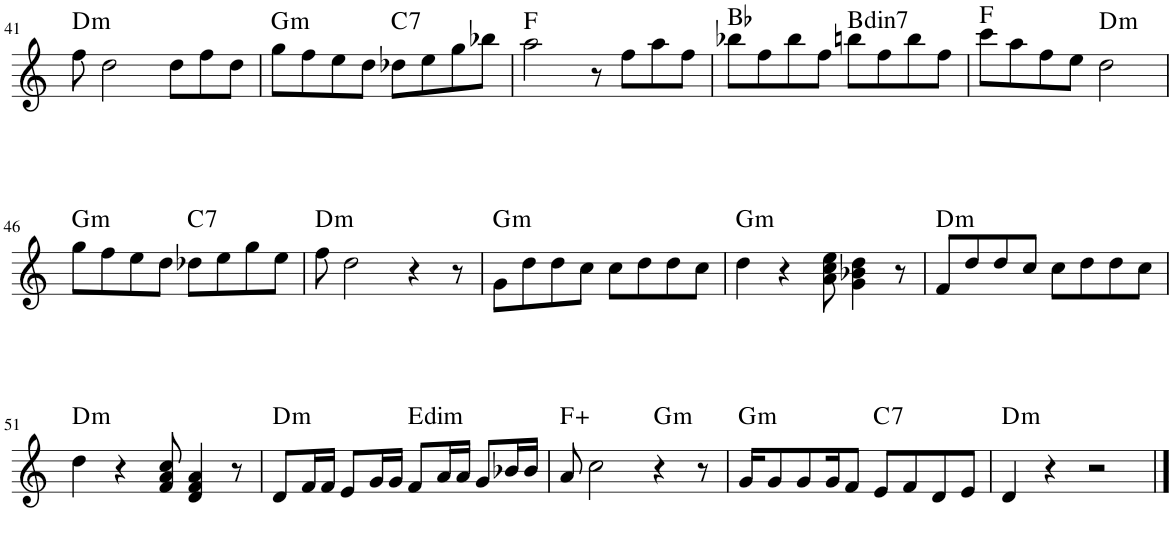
**kern	**harte
*part1	*part1
*staff1	*
*I"Piano	*
*I'Pno.	*
!!LO:PB:g=z
*clefG2	*
*k[]	*
*M4/4	*
=41	=41
!	!LO:H:kt=m
8ff\	D:min
2dd\	.
8dd\L	.
8ff\	.
8dd\J	.
=42	=42
!	!LO:H:kt=m
8gg\L	G:min
8ff\	.
8ee\	.
8dd\J	.
!	!LO:H:kt=7
8dd-X\L	C:7
8ee\	.
8gg\	.
8bb-X\J	.
=43	=43
2aa\	F:maj
8r	.
8ff\L	.
8aa\	.
8ff\J	.
=44	=44
8bb-X\L	Bb:maj
8ff\	.
8bb-\	.
8ff\J	.
!	!LO:H:kt=din
8bbn\L	.
8ff\	.
8bb\	.
8ff\J	.
=45	=45
8ccc\L	F:maj
8aa\	.
8ff\	.
8ee\J	.
!	!LO:H:kt=m
2dd\	D:min
!!LO:LB:g=z
=46	=46
!	!LO:H:kt=m
8gg\L	G:min
8ff\	.
8ee\	.
8dd\J	.
!	!LO:H:kt=7
8dd-X\L	C:7
8ee\	.
8gg\	.
8ee\J	.
=47	=47
!	!LO:H:kt=m
8ff\	D:min
2dd\	.
4r	.
8r	.
=48	=48
!	!LO:H:kt=m
8g\L	G:min
8dd\	.
8dd\	.
8cc\J	.
8cc\L	.
8dd\	.
8dd\	.
8cc\J	.
=49	=49
!	!LO:H:kt=m
4dd\	G:min
4r	.
8a\ 8cc\ 8ee\	.
4g\ 4b-X\ 4dd\	.
8r	.
=50	=50
!	!LO:H:kt=m
8f/L	D:min
8dd/	.
8dd/	.
8cc/J	.
8cc\L	.
8dd\	.
8dd\	.
8cc\J	.
!!LO:LB:g=z
=51	=51
!	!LO:H:kt=m
4dd\	D:min
4r	.
8f/ 8a/ 8cc/	.
4d/ 4f/ 4a/	.
8r	.
=52	=52
!	!LO:H:kt=m
8d/L	D:min
16f/L	.
16f/JJ	.
8e/L	.
16g/L	.
16g/JJ	.
!	!LO:H:kt=dim
8f/L	E:dim
16a/L	.
16a/JJ	.
8g/L	.
16b-X/L	.
16b-/JJ	.
=53	=53
8a/	F:aug
2cc\	.
!	!LO:H:kt=m
4r	G:min
8r	.
=54	=54
!	!LO:H:kt=m
16g/KL	G:min
8g/	.
8g/	.
16g/K	.
8f/J	.
!	!LO:H:kt=7
8e/L	C:7
8f/	.
8d/	.
8e/J	.
=55	=55
!	!LO:H:kt=m
4d/	D:min
4r	.
2r	.
==	==
*-	*-
